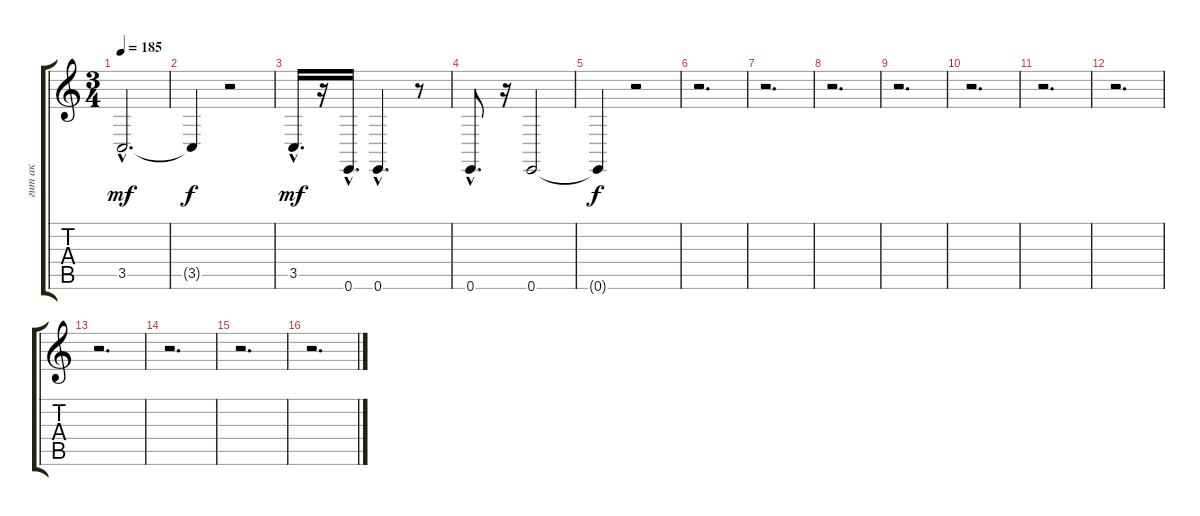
\track ("гит ак" "гит ак") {instrument voiceoohs}
\staff {score tabs}
\tuning (E4 B3 G3 D3 A2 E2) {hide}
\ts (3 4)
\tempo 185
\clef g2
\ks c
3.5{hac}.2{d dy mf} |
3.5{t}.4{dy f} r.2 |
3.5{hac}.16{d dy mf} r.16 0.6{hac}.16{d} 0.6{hac}.4{d} r.8 |
0.6{hac}.8{d} r.16 0.6.2 |
0.6{t}.4{dy f} r.2 |
r.2{d} |
r.2{d} |
r.2{d} |
r.2{d} |
r.2{d} |
r.2{d} |
r.2{d} |
r.2{d} |
r.2{d} |
r.2{d} |
r.2{d}
